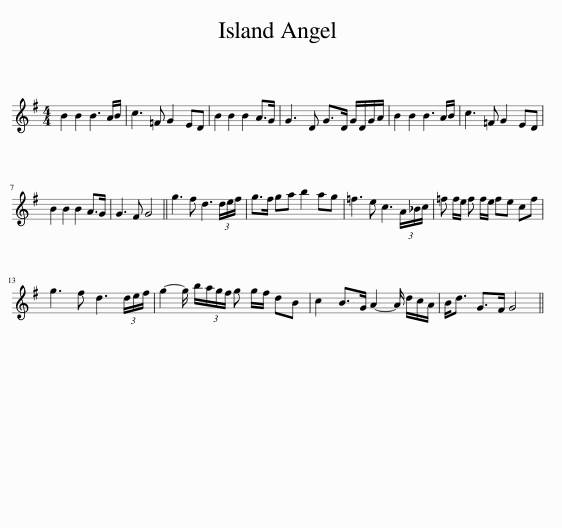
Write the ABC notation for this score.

X:1
L:1/8
M:4/4
I:linebreak $
K:G
V:1 treble
V:1
 B2 B2 B3 A/B/ | c3 =F G2 ED | B2 B2 B2 A>G | G3 D G>D G/D/G/A/ | B2 B2 B3 A/B/ | %5
 c3 =F G2 ED |$ B2 B2 B2 A>G | G3 F G4 || g3 f d3 (3d/e/f/ | g>f ga b2 ag | %10
 =f3 e c3 (3A/_B/c/ | =f f/e/ f f/e/ fe cf |$ g3 f d3 (3d/e/f/ | g2- g/ b/(3a/g/f/ g g/f/ dB | c2 B>G A2- A/ d/c/A/ | %15
 B<d G>F G4 || %16
